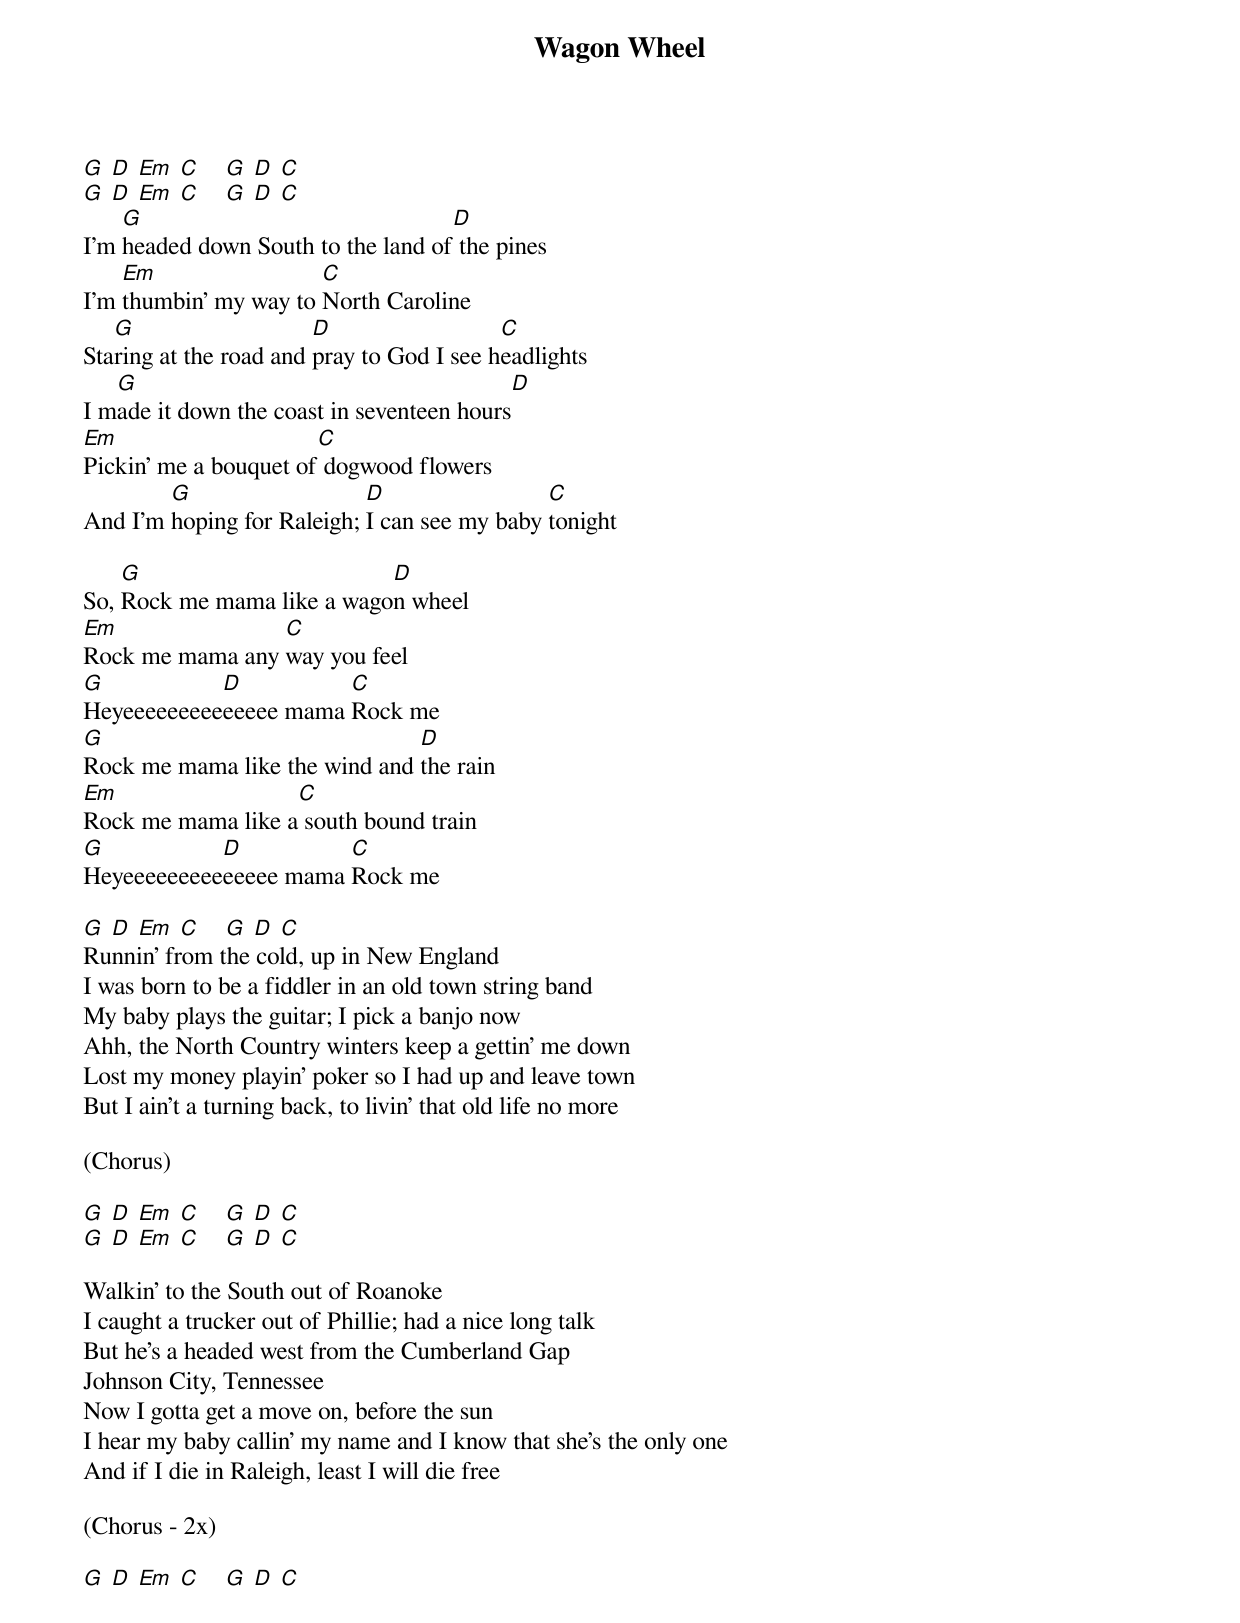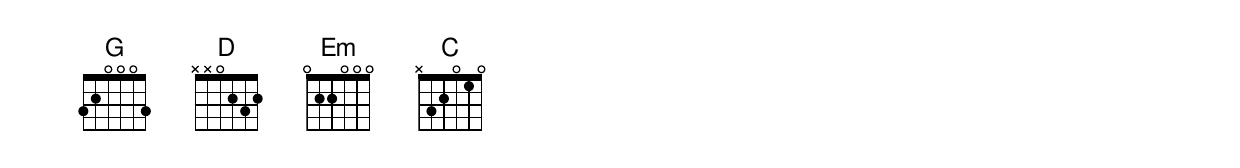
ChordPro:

{t:Wagon Wheel}

[G] [D] [Em] [C]    [G] [D] [C]
[G] [D] [Em] [C]    [G] [D] [C]
I'm [G]headed down South to the land of[D] the pines
I'm [Em]thumbin' my way to [C]North Caroline
Sta[G]ring at the road and [D]pray to God I see h[C]eadlights
I m[G]ade it down the coast in seventeen hours[D]
[Em]Pickin' me a bouquet of[C] dogwood flowers
And I'm [G]hoping for Raleigh; [D]I can see my baby [C]tonight

So, [G]Rock me mama like a wago[D]n wheel
[Em]Rock me mama any [C]way you feel
[G]Heyeeeeeeeee[D]eeeee mama [C]Rock me
[G]Rock me mama like the wind and [D]the rain
[Em]Rock me mama like a[C] south bound train
[G]Heyeeeeeeeee[D]eeeee mama [C]Rock me

[G] [D] [Em] [C]    [G] [D] [C]
Runnin' from the cold, up in New England
I was born to be a fiddler in an old town string band
My baby plays the guitar; I pick a banjo now
Ahh, the North Country winters keep a gettin' me down
Lost my money playin' poker so I had up and leave town
But I ain't a turning back, to livin' that old life no more

(Chorus)

[G] [D] [Em] [C]    [G] [D] [C]
[G] [D] [Em] [C]    [G] [D] [C]

Walkin' to the South out of Roanoke
I caught a trucker out of Phillie; had a nice long talk
But he's a headed west from the Cumberland Gap
Johnson City, Tennessee
Now I gotta get a move on, before the sun
I hear my baby callin' my name and I know that she's the only one
And if I die in Raleigh, least I will die free

(Chorus - 2x)

[G] [D] [Em] [C]    [G] [D] [C]
